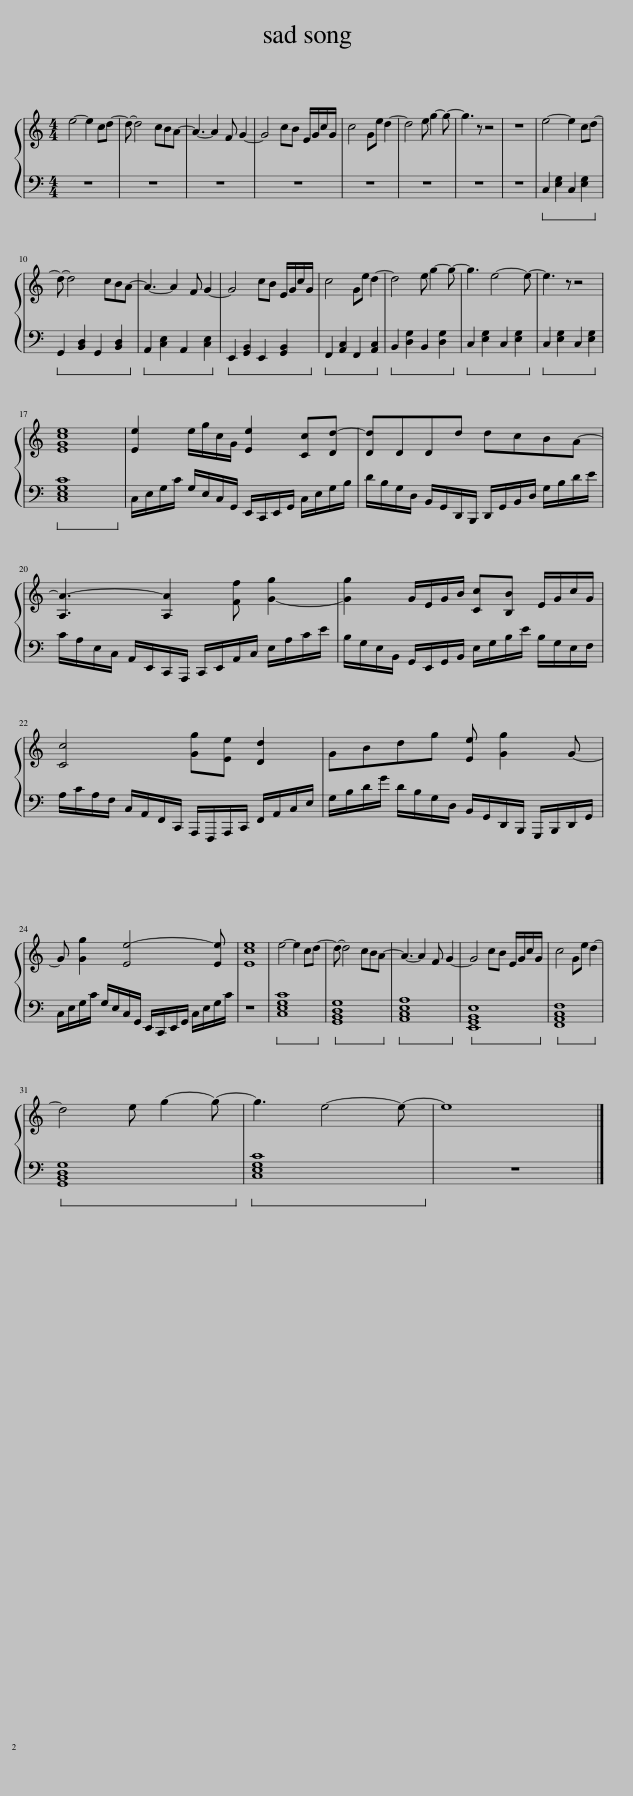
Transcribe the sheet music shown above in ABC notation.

X:1
%%score { 1 | 2 }
L:1/8
M:4/4
I:linebreak $
K:C
V:1 treble
V:2 bass
V:1
 e4- e2 cd- | d- d4 cBA- | A3- A2 F G2- | G4 cB E/G/c/G/ | c4 Ge d2- | %5
 d4 e g2- g- | g3 z z4 | z8 | e4- e2 cd- |$ d- d4 cBA- | %10
 A3- A2 F G2- | G4 cB E/G/c/G/ | c4 Ge d2- | d4 e g2- g- | g3 e4- e- | %15
 e3 z z4 |$ [EGce]8 | [Ee]2 e/g/c/G/ [Ee]2 [Cc][Dd-] | [Dd]DDd dcBA- |$ [A,A-]3 [A,A]2 [Ff] [G-g]2 | %20
 [Gg]2 G/E/G/B/ [Cc][B,B] E/G/c/G/ |$ [Cc]4 [Gg][Ee] [Dd]2 | GBdg [Ee] [Gg]2 G- |$ G [Gg]2 [Ee-]4 [Ee] | [Ece]8 | %25
 e4- e2 cd- | d- d4 cBA- | A3- A2 F G2- | G4 cB E/G/c/G/ | c4 Ge d2- |$ %30
 d4 e g2- g- | g3 e4- e- | e8 |] %33
V:2
 z8 | z8 | z8 | z8 | z8 | %5
 z8 | z8 | z8 |!ped! C,2 [E,G,]2 C,2 [E,G,]2!ped-up! |$!ped! G,,2 [B,,D,]2 G,,2 [B,,D,]2!ped-up! | %10
!ped! A,,2 [C,E,]2 A,,2 [C,E,]2!ped-up! |!ped! E,,2 [G,,B,,]2 E,,2 [G,,B,,]2!ped-up! |!ped! F,,2 [A,,C,]2 F,,2 [A,,C,]2!ped-up! |!ped! B,,2 [D,G,]2 B,,2 [D,G,]2!ped-up! |!ped! C,2 [E,G,]2 C,2 [E,G,]2!ped-up! | %15
!ped! C,2 [E,G,]2 C,2 [E,G,]2!ped-up! |$!ped! [C,E,G,C]8!ped-up! | C,/E,/G,/C/ G,/E,/C,/G,,/ E,,/C,,/E,,/G,,/ C,/E,/G,/B,/ | D/B,/G,/D,/ B,,/G,,/D,,/B,,,/ D,,/G,,/B,,/D,/ G,/B,/D/E/ |$ C/A,/E,/C,/ A,,/E,,/C,,/A,,,/ C,,/E,,/A,,/C,/ E,/A,/C/E/ | %20
 B,/G,/E,/B,,/ G,,/E,,/G,,/B,,/ E,/G,/B,/E/ B,/G,/E,/F,/ |$ A,/C/A,/F,/ C,/A,,/F,,/C,,/ A,,,/F,,,/A,,,/C,,/ F,,/A,,/C,/E,/ | G,/B,/D/G/ D/B,/G,/D,/ B,,/G,,/D,,/B,,,/ G,,,/B,,,/D,,/G,,/ |$ C,/E,/G,/C/ G,/E,/C,/G,,/ E,,/C,,/E,,/G,,/ C,/E,/G,/C/ | z8 | %25
!ped! [C,E,G,C]8!ped-up! |!ped! [G,,B,,D,G,]8!ped-up! |!ped! [A,,C,E,A,]8!ped-up! |!ped! [E,,G,,B,,E,]8!ped-up! |!ped! [F,,A,,C,F,]8!ped-up! |$ %30
!ped! [G,,B,,D,G,]8!ped-up! |!ped! [C,E,G,C]8!ped-up! | z8 |] %33
